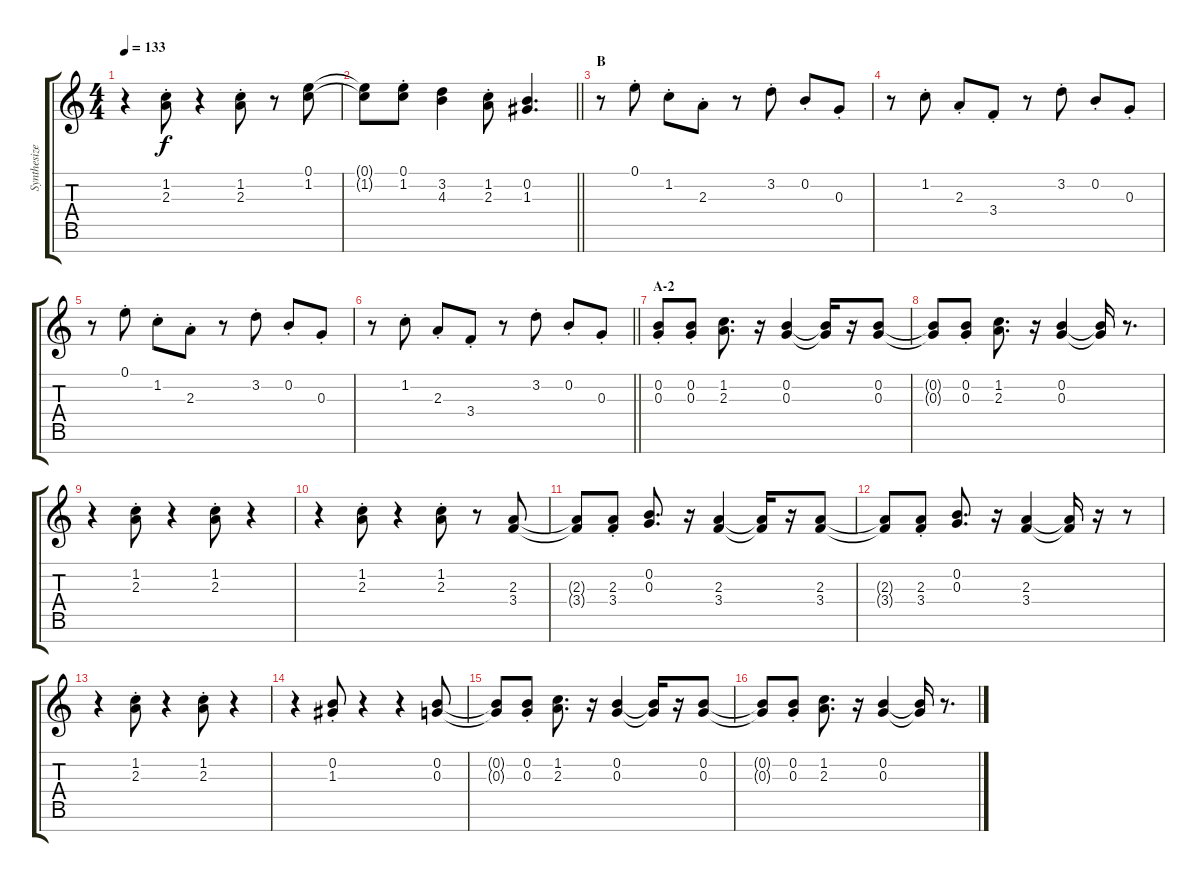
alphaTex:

\track ("Synthesizer II" "Synthesize") {instrument lead2sawtooth}
\staff {score tabs}
\tuning (E5 B4 G4 D4 A3 E3 B2) {hide}
\ts (4 4)
\tempo 133
\clef g2
\ks c
r.4{dy f} (1.2{st} 2.3{st}).8 r.4 (1.2{st} 2.3{st}).8 r.8 (0.1 1.2).8 |
\barLineRight lightlight
(0.1{t} 1.2{t}).8 (0.1{st} 1.2{st}).8 (3.2 4.3).4 (1.2{st} 2.3{st}).8 (0.2 1.3).4{d} |
\section ("" "B")
r.8 0.1{st}.8 1.2{st}.8 2.3{st}.8 r.8 3.2{st}.8 0.2{st}.8 0.3{st}.8 |
r.8 1.2{st}.8 2.3{st}.8 3.4{st}.8 r.8 3.2{st}.8 0.2{st}.8 0.3{st}.8 |
r.8 0.1{st}.8 1.2{st}.8 2.3{st}.8 r.8 3.2{st}.8 0.2{st}.8 0.3{st}.8 |
\barLineRight lightlight
r.8 1.2{st}.8 2.3{st}.8 3.4{st}.8 r.8 3.2{st}.8 0.2{st}.8 0.3{st}.8 |
\section ("" "A-2")
(0.2{st} 0.3{st}).8 (0.2{st} 0.3{st}).8 (1.2 2.3).8{d} r.16 (0.2 0.3).4 (0.2{t} 0.3{t}).16 r.16 (0.2 0.3).8 |
(0.2{t} 0.3{t}).8 (0.2{st} 0.3{st}).8 (1.2 2.3).8{d} r.16 (0.2 0.3).4 (0.2{t} 0.3{t}).16 r.8{d} |
r.4 (1.2{st} 2.3{st}).8 r.4 (1.2{st} 2.3{st}).8 r.4 |
r.4 (1.2{st} 2.3{st}).8 r.4 (1.2{st} 2.3{st}).8 r.8 (2.3 3.4).8 |
(2.3{t} 3.4{t}).8 (2.3{st} 3.4{st}).8 (0.2 0.3).8{d} r.16 (2.3 3.4).4 (2.3{t} 3.4{t}).16 r.16 (2.3 3.4).8 |
(2.3{t} 3.4{t}).8 (2.3{st} 3.4{st}).8 (0.2 0.3).8{d} r.16 (2.3 3.4).4 (2.3{t} 3.4{t}).16 r.16 r.8 |
r.4 (1.2{st} 2.3{st}).8 r.4 (1.2{st} 2.3{st}).8 r.4 |
r.4 (0.2{st} 1.3{st}).8 r.4 r.4 (0.2 0.3).8 |
(0.2{t} 0.3{t}).8 (0.2{st} 0.3{st}).8 (1.2 2.3).8{d} r.16 (0.2 0.3).4 (0.2{t} 0.3{t}).16 r.16 (0.2 0.3).8 |
(0.2{t} 0.3{t}).8 (0.2{st} 0.3{st}).8 (1.2 2.3).8{d} r.16 (0.2 0.3).4 (0.2{t} 0.3{t}).16 r.8{d}
